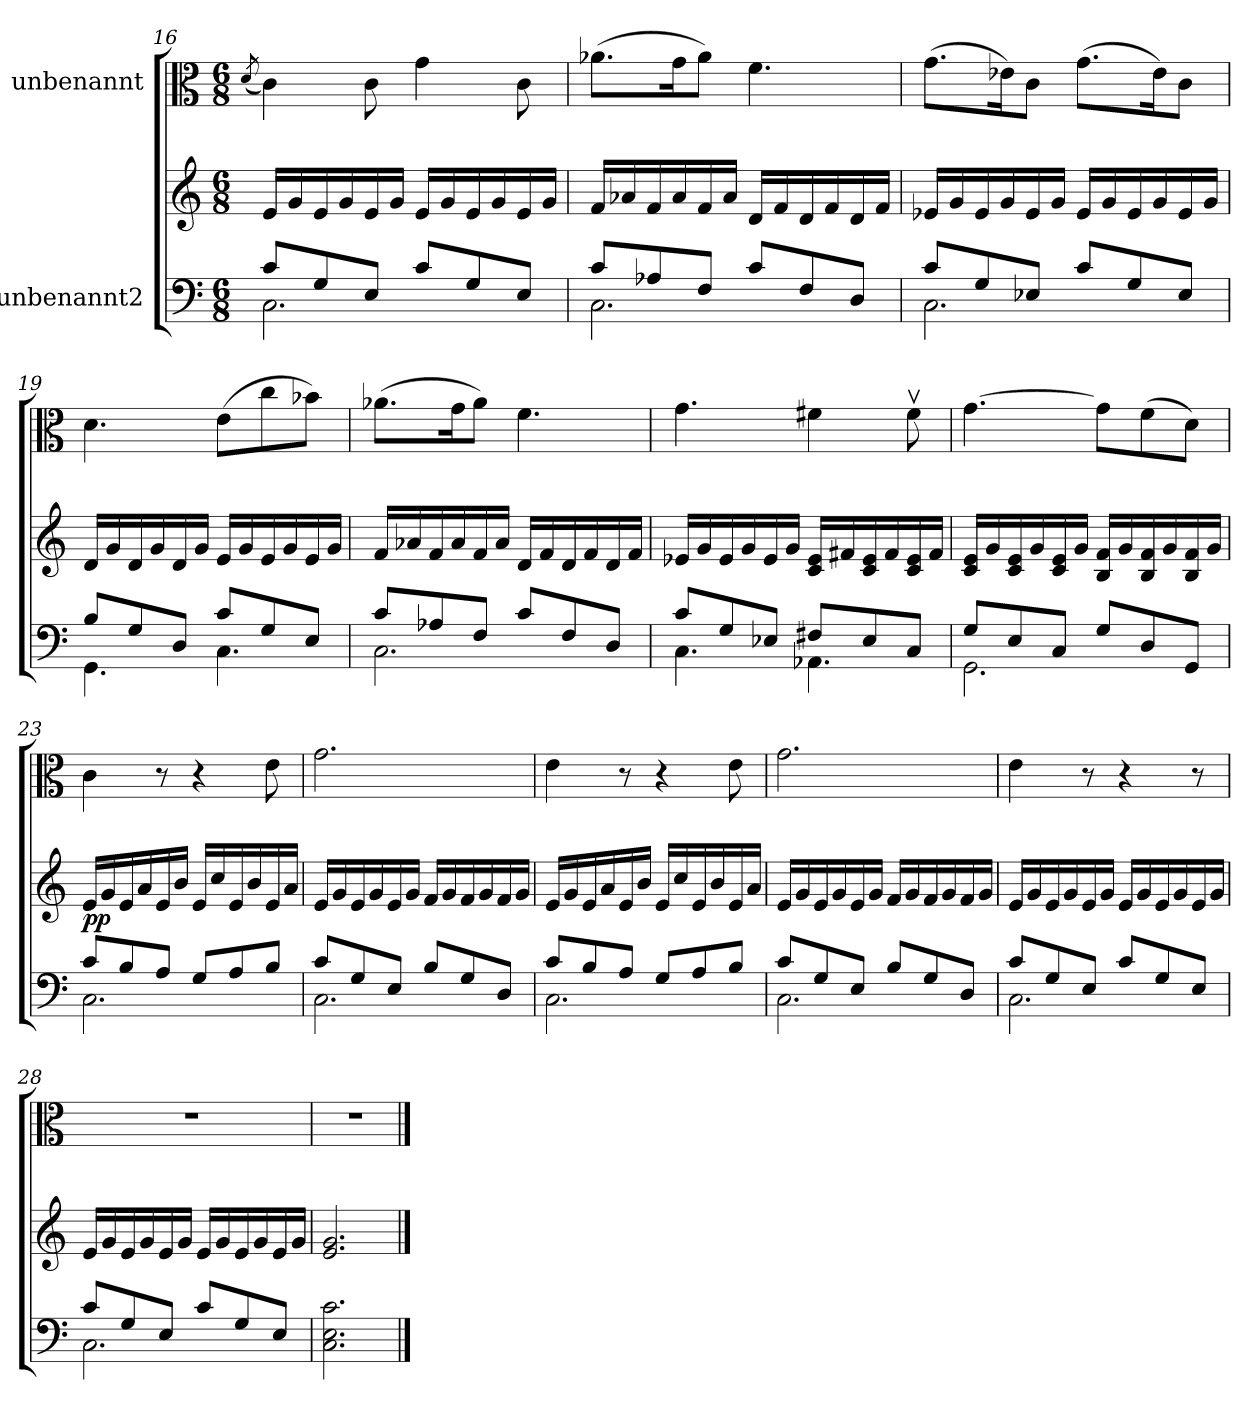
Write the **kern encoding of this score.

**kern	**kern	**dynam	**kern
*part2	*part2	*part2	*part1
*staff3	*staff2	*staff2/3	*staff1
*I"unbenannt2	*	*	*I"unbenannt
*clefF4	*clefG2	*	*clefC3
*k[]	*k[]	*	*k[]
*M6/8	*M6/8	*	*M6/8
=16	=16	=16	=16
.	.	.	(<8qd/
*^	*	*	*
8c/L	2.C\	16e/LL	.	4c\)
.	.	16g/	.	.
8G/	.	16e/	.	.
.	.	16g/	.	.
8E/J	.	16e/	.	8c\
.	.	16g/JJ	.	.
8c/L	.	16e/LL	.	4g\
.	.	16g/	.	.
8G/	.	16e/	.	.
.	.	16g/	.	.
8E/J	.	16e/	.	8c\
.	.	16g/JJ	.	.
!!LO:PB:g=z
=17	=17	=17	=17	=17
8c/L	2.C\	16f/LL	.	(>8.a-X\L
.	.	16a-X/	.	.
8A-X/	.	16f/	.	.
.	.	16a-/	.	16g\K
8F/J	.	16f/	.	8a-\J)
.	.	16a-/JJ	.	.
8c/L	.	16d/LL	.	4.f\
.	.	16f/	.	.
8F/	.	16d/	.	.
.	.	16f/	.	.
8D/J	.	16d/	.	.
.	.	16f/JJ	.	.
=18	=18	=18	=18	=18
8c/L	2.C\	16e-X/LL	.	(>8.g\L
.	.	16g/	.	.
8G/	.	16e-/	.	.
.	.	16g/	.	16e-X\K)
8E-X/J	.	16e-/	.	8c\J
.	.	16g/JJ	.	.
8c/L	.	16e-/LL	.	(>8.g\L
.	.	16g/	.	.
8G/	.	16e-/	.	.
.	.	16g/	.	16e-\K)
8E-/J	.	16e-/	.	8c\J
.	.	16g/JJ	.	.
=19	=19	=19	=19	=19
8B/L	4.GG\	16d/LL	.	4.d\
.	.	16g/	.	.
8G/	.	16d/	.	.
.	.	16g/	.	.
8D/J	.	16d/	.	.
.	.	16g/JJ	.	.
8c/L	4.C\	16e/LL	.	(>8e\L
.	.	16g/	.	.
8G/	.	16e/	.	8cc\
.	.	16g/	.	.
8E/J	.	16e/	.	8b-X\J)
.	.	16g/JJ	.	.
=20	=20	=20	=20	=20
8c/L	2.C\	16f/LL	.	(>8.a-X\L
.	.	16a-X/	.	.
8A-X/	.	16f/	.	.
.	.	16a-/	.	16g\K
8F/J	.	16f/	.	8a-\J)
.	.	16a-/JJ	.	.
8c/L	.	16d/LL	.	4.f\
.	.	16f/	.	.
8F/	.	16d/	.	.
.	.	16f/	.	.
8D/J	.	16d/	.	.
.	.	16f/JJ	.	.
!!LO:LB:g=z
=21	=21	=21	=21	=21
8c/L	4.C\	16e-X/LL	.	4.g\
.	.	16g/	.	.
8G/	.	16e-/	.	.
.	.	16g/	.	.
8E-X/J	.	16e-/	.	.
.	.	16g/JJ	.	.
8F#X/L	4.AA-X\	16c/ 16e-/LL	.	4f#X\
.	.	16f#X/	.	.
8E-/	.	16c/ 16e-/	.	.
.	.	16f#/	.	.
8C/J	.	16c/ 16e-/	.	8f#v\
.	.	16f#/JJ	.	.
=22	=22	=22	=22	=22
8G/L	2.GG\	16c/ 16e/LL	.	[4.g\
.	.	16g/	.	.
8E/	.	16c/ 16e/	.	.
.	.	16g/	.	.
8C/J	.	16c/ 16e/	.	.
.	.	16g/JJ	.	.
8G/L	.	16B/ 16f/LL	.	8g\L]
.	.	16g/	.	.
8D/	.	16B/ 16f/	.	(>8f\
.	.	16g/	.	.
8GG/J	.	16B/ 16f/	.	8d\J)
.	.	16g/JJ	.	.
=23	=23	=23	=23	=23
!	!	!	!LO:DY:b	!
8c/L	2.C\	16e/LL	pp	4c\
.	.	16g/	.	.
8B/	.	16e/	.	.
.	.	16a/	.	.
8A/J	.	16e/	.	8r
.	.	16b/JJ	.	.
8G/L	.	16e/LL	.	4r
.	.	16cc/	.	.
8A/	.	16e/	.	.
.	.	16b/	.	.
8B/J	.	16e/	.	8e\
.	.	16a/JJ	.	.
=24	=24	=24	=24	=24
8c/L	2.C\	16e/LL	.	2.g\
.	.	16g/	.	.
8G/	.	16e/	.	.
.	.	16g/	.	.
8E/J	.	16e/	.	.
.	.	16g/JJ	.	.
8B/L	.	16f/LL	.	.
.	.	16g/	.	.
8G/	.	16f/	.	.
.	.	16g/	.	.
8D/J	.	16f/	.	.
.	.	16g/JJ	.	.
!!LO:LB:g=z
=25	=25	=25	=25	=25
8c/L	2.C\	16e/LL	.	4e\
.	.	16g/	.	.
8B/	.	16e/	.	.
.	.	16a/	.	.
8A/J	.	16e/	.	8r
.	.	16b/JJ	.	.
8G/L	.	16e/LL	.	4r
.	.	16cc/	.	.
8A/	.	16e/	.	.
.	.	16b/	.	.
8B/J	.	16e/	.	8e\
.	.	16a/JJ	.	.
=26	=26	=26	=26	=26
8c/L	2.C\	16e/LL	.	2.g\
.	.	16g/	.	.
8G/	.	16e/	.	.
.	.	16g/	.	.
8E/J	.	16e/	.	.
.	.	16g/JJ	.	.
8B/L	.	16f/LL	.	.
.	.	16g/	.	.
8G/	.	16f/	.	.
.	.	16g/	.	.
8D/J	.	16f/	.	.
.	.	16g/JJ	.	.
=27	=27	=27	=27	=27
8c/L	2.C\	16e/LL	.	4e\
.	.	16g/	.	.
8G/	.	16e/	.	.
.	.	16g/	.	.
8E/J	.	16e/	.	8r
.	.	16g/JJ	.	.
8c/L	.	16e/LL	.	4r
.	.	16g/	.	.
8G/	.	16e/	.	.
.	.	16g/	.	.
8E/J	.	16e/	.	8r
.	.	16g/JJ	.	.
=28	=28	=28	=28	=28
8c/L	2.C\	16e/LL	.	2.r
.	.	16g/	.	.
8G/	.	16e/	.	.
.	.	16g/	.	.
8E/J	.	16e/	.	.
.	.	16g/JJ	.	.
8c/L	.	16e/LL	.	.
.	.	16g/	.	.
8G/	.	16e/	.	.
.	.	16g/	.	.
8E/J	.	16e/	.	.
.	.	16g/JJ	.	.
*v	*v	*	*	*
=29	=29	=29	=29
2.C\ 2.E\ 2.c\	2.e/ 2.g/	.	2.r
==	==	==	==
*-	*-	*-	*-
